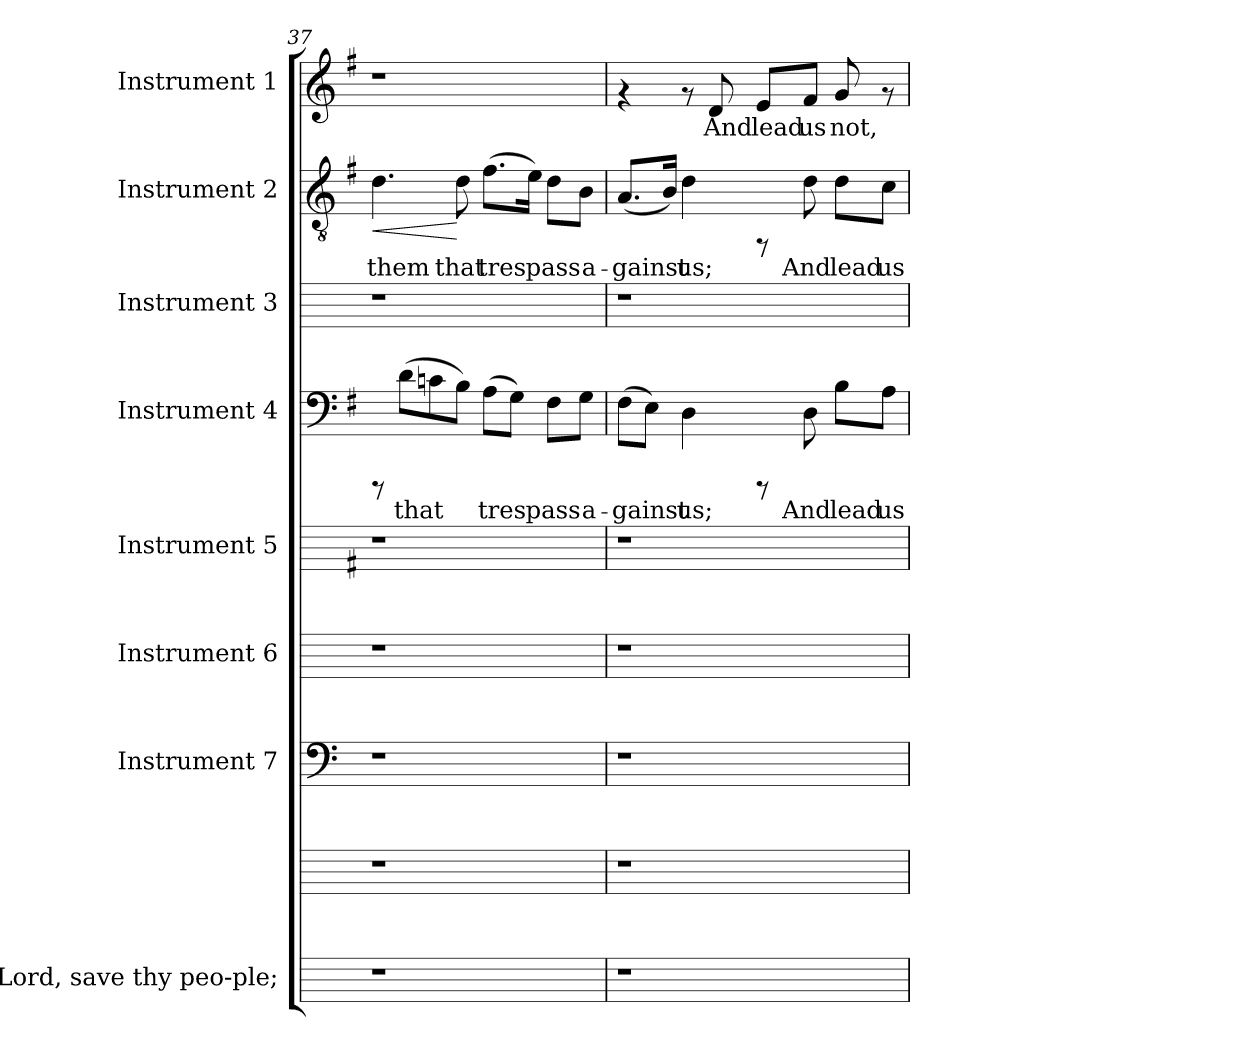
**kern	**kern	**kern	**kern	**kern	**kern	**text	**kern	**kern	**text	**dynam	**kern	**text
*part9	*part8	*part7	*part6	*part5	*part4	*part4	*part3	*part2	*part2	*part2	*part1	*part1
*staff9	*staff8	*staff7	*staff6	*staff5	*staff4	*staff4	*staff3	*staff2	*staff2	*staff2	*staff1	*staff1
*I"O Lord, save thy peo-ple;	*	*I"Instrument 7	*I"Instrument 6	*I"Instrument 5	*I"Instrument 4	*	*I"Instrument 3	*I"Instrument 2	*	*	*I"Instrument 1	*
*	*	*clefF4	*	*	*clefF4	*	*	*clefGv2	*	*	*clefG2	*
*	*	*	*	*ITrd-3c-5	*	*	*	*ITrd-3c-5	*	*	*ITrd-3c-5	*
*k[]	*k[]	*k[]	*k[]	*k[]	*k[f#]	*	*k[]	*k[]	*	*	*k[]	*
*C:	*C:	*C:	*C:	*C:	*G:	*	*C:	*C:	*	*	*C:	*
=37	=37	=37	=37	=37	=37	=37	=37	=37	=37	=37	=37	=37
!	!	!	!	!	!	!	!	!	!LO:LY:b:cj	!LO:HP:b	!	!
1r	1r	1r	1r	1r	8rCCC	.	1r	4.g\	them	<	1r	.
!	!	!	!	!	!	!LO:LY:b:cj	!	!	!	!	!	!
.	.	.	.	.	(>8d\L	that	.	.	.	.	.	.
!	!	!	!	!	!	!LO:LY:b:cj	!	!	!	!	!	!
.	.	.	.	.	8cn\	.	.	.	.	.	.	.
!	!	!	!	!	!	!LO:LY:b:cj	!	!	!LO:LY:b:cj	!	!	!
.	.	.	.	.	8B\J)	.	.	8g\	that	[	.	.
!	!	!	!	!	!	!LO:LY:b:cj	!	!	!LO:LY:b:cj	!	!	!
.	.	.	.	.	(>8A\L	tres-	.	(>8.b\L	tres-	.	.	.
!	!	!	!	!	!	!LO:LY:b:cj	!	!	!	!	!	!
.	.	.	.	.	8G\J)	--	.	.	.	.	.	.
!	!	!	!	!	!	!	!	!	!LO:LY:b:cj	!	!	!
.	.	.	.	.	.	.	.	16a\J)	--	.	.	.
!	!	!	!	!	!	!LO:LY:b:cj	!	!	!LO:LY:b:cj	!	!	!
.	.	.	.	.	8F#\L	-pass	.	8g\L	-pass	.	.	.
!	!	!	!	!	!	!LO:LY:b:cj	!	!	!LO:LY:b:cj	!	!	!
.	.	.	.	.	8G\J	a-	.	8e\J	a-	.	.	.
=38	=38	=38	=38	=38	=38	=38	=38	=38	=38	=38	=38	=38
!	!	!	!	!	!	!LO:LY:b:cj	!	!	!LO:LY:b:cj	!	!	!
1r	1r	1r	1r	1r	(>8F#\L	-gainst	1r	(<8.d/L	-gainst	.	4rf	.
!	!	!	!	!	!	!LO:LY:b:cj	!	!	!	!	!	!
.	.	.	.	.	8E\J)	.	.	.	.	.	.	.
!	!	!	!	!	!	!	!	!	!LO:LY:b:cj	!	!	!
.	.	.	.	.	.	.	.	16e/J)	.	.	.	.
!	!	!	!	!	!	!LO:LY:b:cj	!	!	!LO:LY:b:cj	!	!	!
.	.	.	.	.	4D\	us;	.	4g\	us;	.	8rf	.
!	!	!	!	!	!	!	!	!	!	!	!	!LO:LY:b:cj
.	.	.	.	.	.	.	.	.	.	.	8g/	And
!	!	!	!	!	!	!	!	!	!	!	!	!LO:LY:b:cj
.	.	.	.	.	8rCCC	.	.	8rFF	.	.	8a/L	lead
!	!	!	!	!	!	!LO:LY:b:cj	!	!	!LO:LY:b:cj	!	!	!LO:LY:b:cj
.	.	.	.	.	8D\	And	.	8g\	And	.	8b/J	us
!	!	!	!	!	!	!LO:LY:b:cj	!	!	!LO:LY:b:cj	!	!	!LO:LY:b:cj
.	.	.	.	.	8B\L	lead	.	8g\L	lead	.	8cc/	not,
!	!	!	!	!	!	!LO:LY:b:cj	!	!	!LO:LY:b:cj	!	!	!
.	.	.	.	.	8A\J	us	.	8f\J	us	.	8rf	.
=	=	=	=	=	=	=	=	=	=	=	=	=
*-	*-	*-	*-	*-	*-	*-	*-	*-	*-	*-	*-	*-
